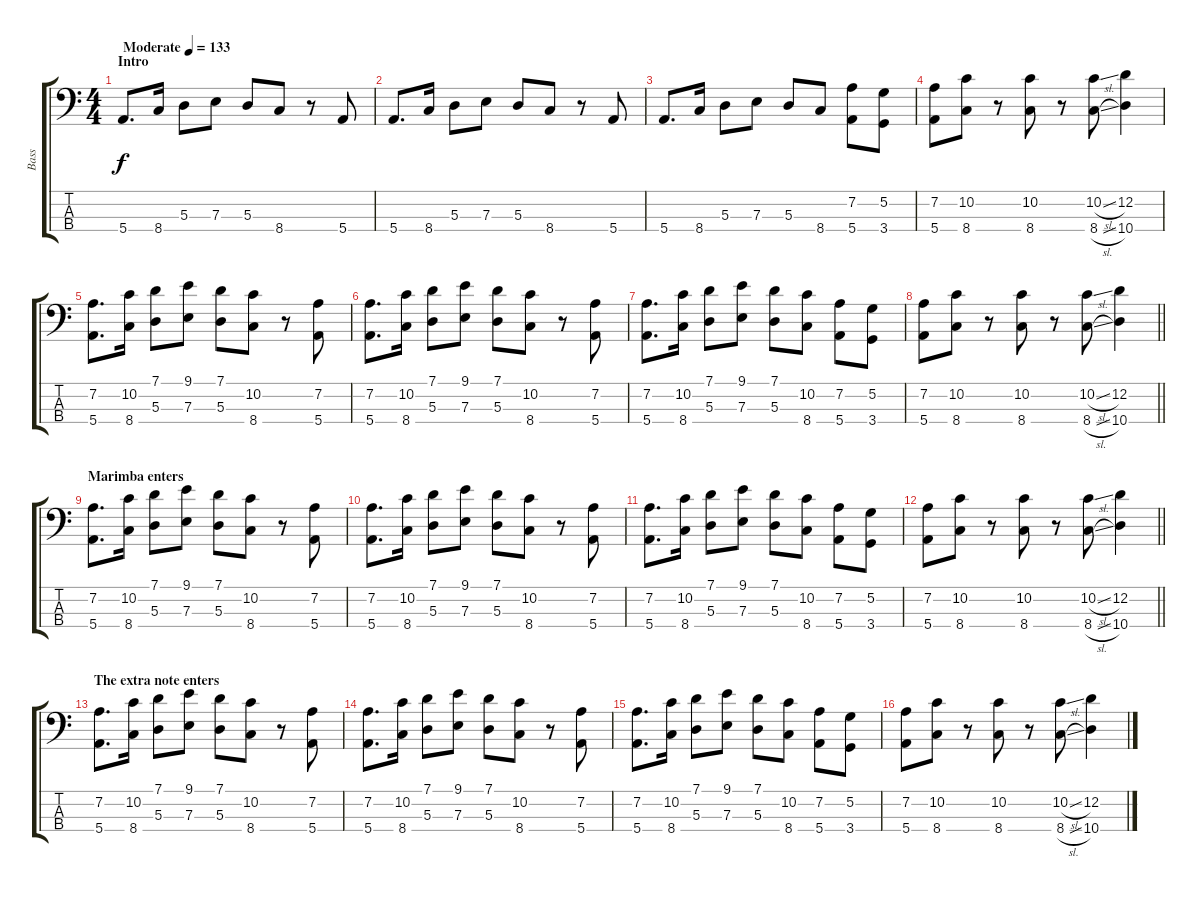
\track ("Bass" "Bass") {instrument electricbassfinger}
\staff {score tabs}
\tuning (G2 D2 A1 E1) {hide}
\ts (4 4)
\section ("" "Intro")
\tempo (133 "Moderate")
\clef f4
\ks c
5.4.8{d dy f instrument electricbassfinger} 8.4.16 5.3.8 7.3.8 5.3.8 8.4.8 r.8 5.4.8 |
5.4.8{d} 8.4.16 5.3.8 7.3.8 5.3.8 8.4.8 r.8 5.4.8 |
5.4.8{d} 8.4.16 5.3.8 7.3.8 5.3.8 8.4.8 (7.2 5.4).8 (5.2 3.4).8 |
(7.2 5.4).8 (10.2 8.4).8 r.8 (10.2 8.4).8 r.8 (10.2{sl} 8.4{sl}).8 (12.2 10.4).4 |
(7.2 5.4).8{d} (10.2 8.4).16 (7.1 5.3).8 (9.1 7.3).8 (7.1 5.3).8 (10.2 8.4).8 r.8 (7.2 5.4).8 |
(7.2 5.4).8{d} (10.2 8.4).16 (7.1 5.3).8 (9.1 7.3).8 (7.1 5.3).8 (10.2 8.4).8 r.8 (7.2 5.4).8 |
(7.2 5.4).8{d} (10.2 8.4).16 (7.1 5.3).8 (9.1 7.3).8 (7.1 5.3).8 (10.2 8.4).8 (7.2 5.4).8 (5.2 3.4).8 |
\barLineRight lightlight
(7.2 5.4).8 (10.2 8.4).8 r.8 (10.2 8.4).8 r.8 (10.2{sl} 8.4{sl}).8 (12.2 10.4).4 |
\section ("" "Marimba enters")
(7.2 5.4).8{d} (10.2 8.4).16 (7.1 5.3).8 (9.1 7.3).8 (7.1 5.3).8 (10.2 8.4).8 r.8 (7.2 5.4).8 |
(7.2 5.4).8{d} (10.2 8.4).16 (7.1 5.3).8 (9.1 7.3).8 (7.1 5.3).8 (10.2 8.4).8 r.8 (7.2 5.4).8 |
(7.2 5.4).8{d} (10.2 8.4).16 (7.1 5.3).8 (9.1 7.3).8 (7.1 5.3).8 (10.2 8.4).8 (7.2 5.4).8 (5.2 3.4).8 |
\barLineRight lightlight
(7.2 5.4).8 (10.2 8.4).8 r.8 (10.2 8.4).8 r.8 (10.2{sl} 8.4{sl}).8 (12.2 10.4).4 |
\section ("" "The extra note enters")
(7.2 5.4).8{d} (10.2 8.4).16 (7.1 5.3).8 (9.1 7.3).8 (7.1 5.3).8 (10.2 8.4).8 r.8 (7.2 5.4).8 |
(7.2 5.4).8{d} (10.2 8.4).16 (7.1 5.3).8 (9.1 7.3).8 (7.1 5.3).8 (10.2 8.4).8 r.8 (7.2 5.4).8 |
(7.2 5.4).8{d} (10.2 8.4).16 (7.1 5.3).8 (9.1 7.3).8 (7.1 5.3).8 (10.2 8.4).8 (7.2 5.4).8 (5.2 3.4).8 |
(7.2 5.4).8 (10.2 8.4).8 r.8 (10.2 8.4).8 r.8 (10.2{sl} 8.4{sl}).8 (12.2 10.4).4
